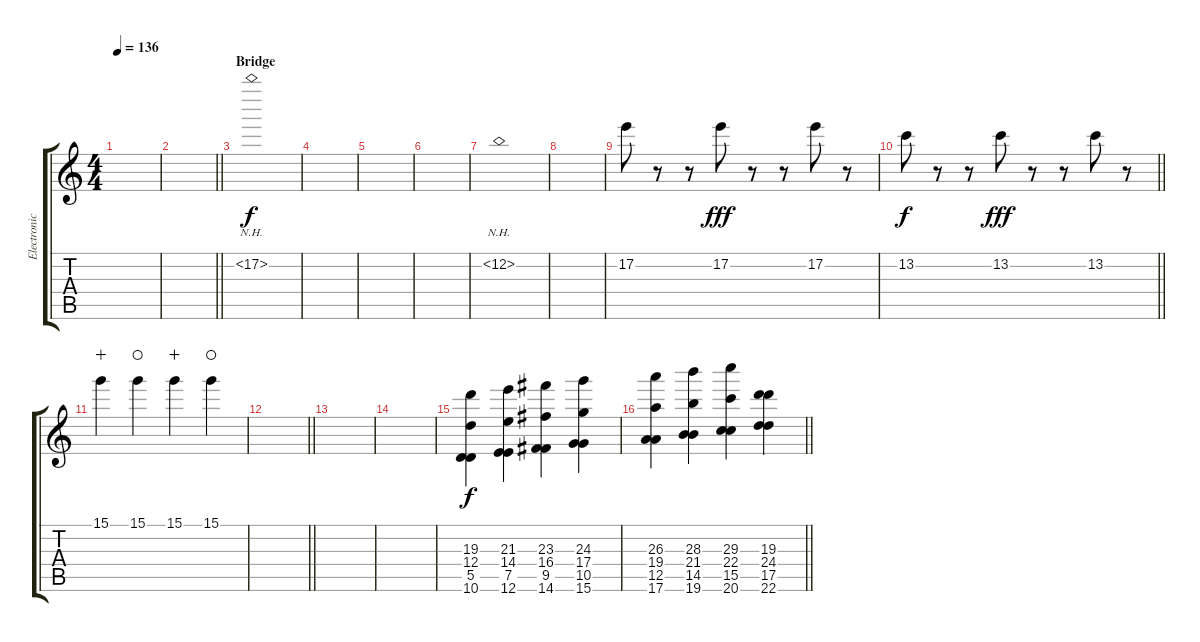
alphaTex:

\track ("Electronic and Orchestral Sounds" "Electronic") {instrument distortionguitar}
\staff {score tabs}
\tuning (E4 B3 G3 D3 A2 E2) {hide}
\ts (4 4)
\tempo 136
\clef g2
\ks c
|
\barLineRight lightlight
|
\section ("" "Bridge")
17.2{nh}.1{volume 7} |
|
|
|
13.2{nh}.1 |
|
17.2.8 r.8 r.8 17.2.8{dy fff} r.8 r.8 17.2.8 r.8 |
\barLineRight lightlight
13.2.8{dy f} r.8 r.8 13.2.8{dy fff} r.8 r.8 13.2.8 r.8 |
15.1.4{volume 0 instrument distortionguitar wahc} 15.1.4{waho} 15.1.4{wahc} 15.1.4{waho} |
\barLineRight lightlight
|
|
|
(19.3 12.4 5.5 10.6).4{dy f volume 16 instrument synthstrings1} (21.3 14.4 7.5 12.6).4 (23.3 16.4 9.5 14.6).4 (24.3 17.4 10.5 15.6).4 |
\barLineRight lightlight
(26.3 19.4 12.5 17.6).4 (28.3 21.4 14.5 19.6).4 (29.3 22.4 15.5 20.6).4 (19.3 24.4 17.5 22.6).4
